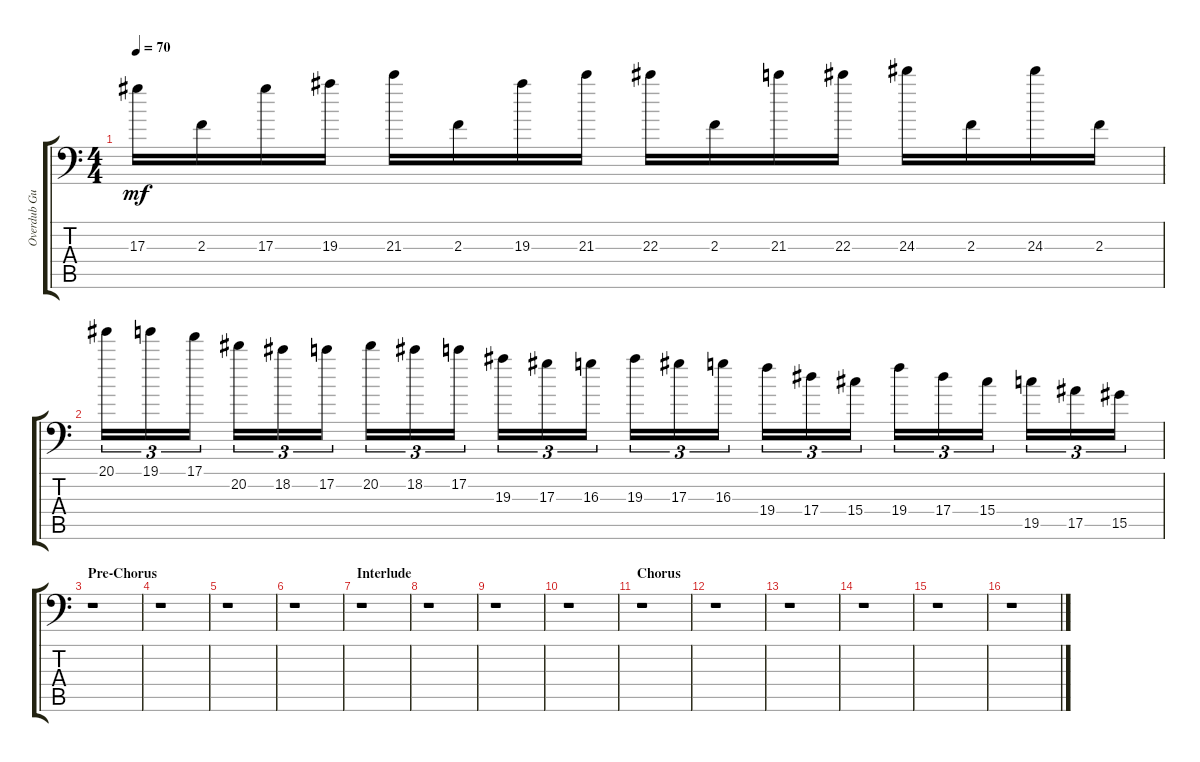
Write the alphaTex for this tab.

\track ("Overdub Guitar" "Overdub Gu") {instrument overdrivenguitar}
\staff {score tabs}
\tuning (C4 G3 Eb3 Bb2 F2 Bb1) {hide}
\ts (4 4)
\tempo 70
\clef f4
\ks c
17.3.16{dy mf} 2.3.16 17.3.16 19.3.16 21.3.16 2.3.16 19.3.16 21.3.16 22.3.16 2.3.16 21.3.16 22.3.16 24.3.16 2.3.16 24.3.16 2.3.16 |
20.1.16{tu (3 2)} 19.1.16{tu (3 2)} 17.1.16{tu (3 2)} 20.2.16{tu (3 2)} 18.2.16{tu (3 2)} 17.2.16{tu (3 2)} 20.2.16{tu (3 2)} 18.2.16{tu (3 2)} 17.2.16{tu (3 2)} 19.3.16{tu (3 2)} 17.3.16{tu (3 2)} 16.3.16{tu (3 2)} 19.3.16{tu (3 2)} 17.3.16{tu (3 2)} 16.3.16{tu (3 2)} 19.4.16{tu (3 2)} 17.4.16{tu (3 2)} 15.4.16{tu (3 2)} 19.4.16{tu (3 2)} 17.4.16{tu (3 2)} 15.4.16{tu (3 2)} 19.5.16{tu (3 2)} 17.5.16{tu (3 2)} 15.5.16{tu (3 2)} |
\section ("" "Pre-Chorus")
r.1 |
r.1 |
r.1 |
r.1 |
\section ("" "Interlude")
r.1 |
r.1 |
r.1 |
r.1 |
\section ("" "Chorus")
r.1 |
r.1 |
r.1 |
r.1 |
r.1 |
r.1
